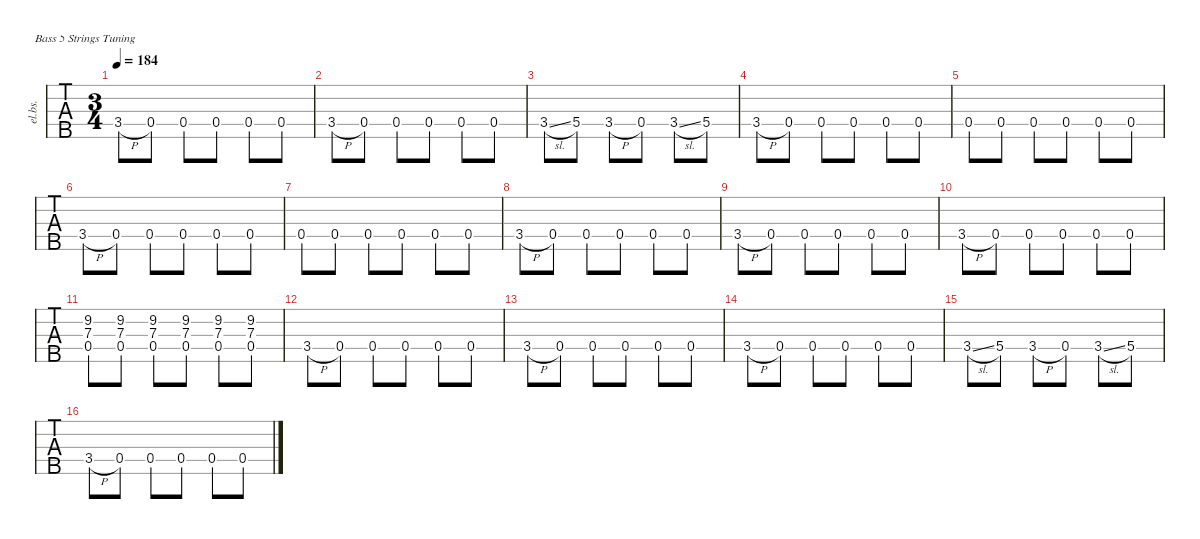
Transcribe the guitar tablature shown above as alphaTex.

\defaultSystemsLayout 4
\hideDynamics
\bracketExtendMode nobrackets
\otherSystemsTrackNameOrientation horizontal
\track ("Bass" "el.bs.") {defaultSystemsLayout 4 multiBarRest instrument electricbassfinger}
\staff {tabs}
\tuning (G2 D2 A1 E1 B0)
\ts (3 4)
\tempo 184
\clef f4
\ks c
3.4{h}.8{dy f} 0.4.8 0.4.8 0.4.8 0.4.8 0.4.8 |
3.4{h}.8 0.4.8 0.4.8 0.4.8 0.4.8 0.4.8 |
3.4{sl}.8 5.4.8 3.4{h}.8 0.4.8 3.4{sl}.8 5.4.8 |
3.4{h}.8 0.4.8 0.4.8 0.4.8 0.4.8 0.4.8 |
0.4.8 0.4.8 0.4.8 0.4.8 0.4.8 0.4.8 |
3.4{h}.8 0.4.8 0.4.8 0.4.8 0.4.8 0.4.8 |
0.4.8 0.4.8 0.4.8 0.4.8 0.4.8 0.4.8 |
3.4{h}.8 0.4.8 0.4.8 0.4.8 0.4.8 0.4.8 |
3.4{h}.8 0.4.8 0.4.8 0.4.8 0.4.8 0.4.8 |
3.4{h}.8 0.4.8 0.4.8 0.4.8 0.4.8 0.4.8 |
(0.4 7.3 9.2).8 (0.4 7.3 9.2).8 (0.4 7.3 9.2).8 (0.4 7.3 9.2).8 (0.4 7.3 9.2).8 (0.4 7.3 9.2).8 |
3.4{h}.8 0.4.8 0.4.8 0.4.8 0.4.8 0.4.8 |
3.4{h}.8 0.4.8 0.4.8 0.4.8 0.4.8 0.4.8 |
3.4{h}.8 0.4.8 0.4.8 0.4.8 0.4.8 0.4.8 |
3.4{sl}.8 5.4.8 3.4{h}.8 0.4.8 3.4{sl}.8 5.4.8 |
3.4{h}.8 0.4.8 0.4.8 0.4.8 0.4.8 0.4.8
